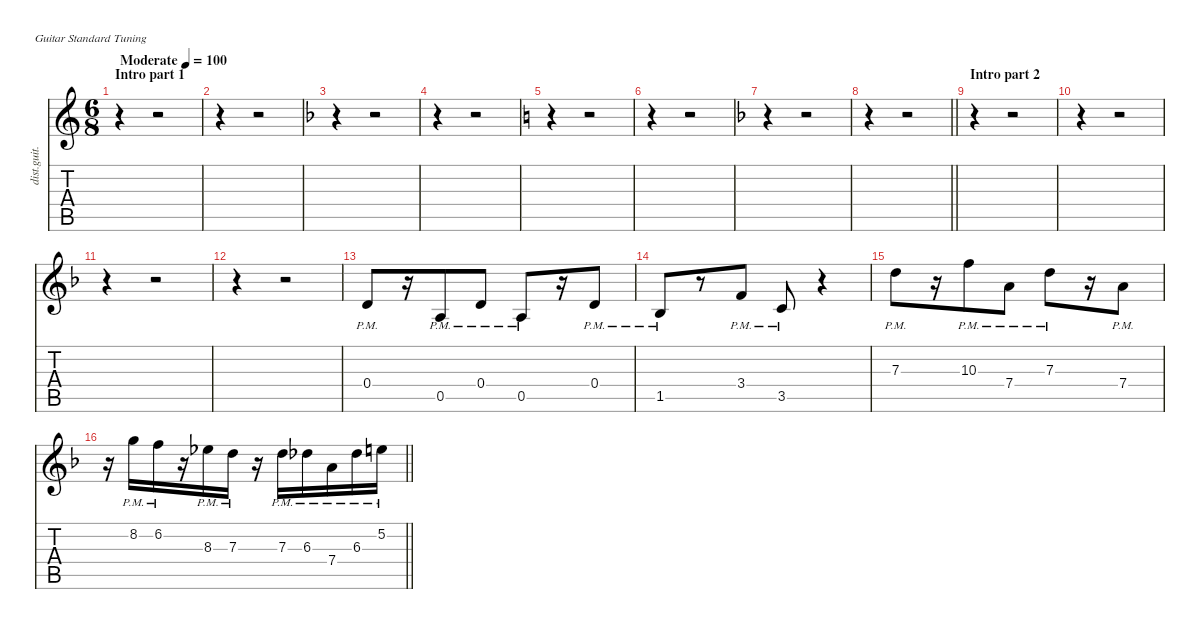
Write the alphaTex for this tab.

\defaultSystemsLayout 4
\hideDynamics
\bracketExtendMode nobrackets
\otherSystemsTrackNameOrientation horizontal
\track ("Gratte" "dist.guit.") {instrument distortionguitar}
\staff {score tabs}
\tuning (E4 B3 G3 D3 A2 E2)
\ts (6 8)
\beaming (8 3 3)
\section ("" "Intro part 1")
\tempo (100 "Moderate")
\clef g2
\ks c
r.4{dy f instrument distortionguitar} r.2 |
r.4 r.2 |
\ks dminor
r.4 r.2 |
r.4 r.2 |
\ks c
r.4 r.2 |
r.4 r.2 |
\ks dminor
r.4 r.2 |
\barLineRight lightlight
r.4 r.2 |
\section ("" "Intro part 2")
r.4 r.2 |
r.4 r.2 |
r.4 r.2 |
r.4 r.2 |
0.4{pm acc forcenatural}.8 r.16 0.5{pm acc forcenatural}.8 0.4{pm acc forcenatural}.8 0.5{pm acc forcenatural}.8 r.16 0.4{pm acc forcenatural}.8 |
1.5{pm acc b}.8 r.8 3.4{pm acc forcenatural}.8 3.5{pm acc forcenatural}.8 r.4 |
7.3{pm acc forcenatural}.8 r.16 10.3{pm acc forcenatural}.8 7.4{pm acc forcenatural}.8 7.3{pm acc forcenatural}.8 r.16 7.4{pm acc forcenatural}.8 |
\barLineRight lightlight
r.16 8.2{pm acc forcenatural}.16 6.2{pm acc forcenatural}.16 r.16 8.3{pm acc b}.16 7.3{pm acc forcenatural}.16 r.16 7.3{pm acc forcenatural}.16 6.3{pm acc b}.16 7.4{pm acc forcenatural}.16 6.3{pm acc b}.16 5.2{pm acc forcenatural}.16
